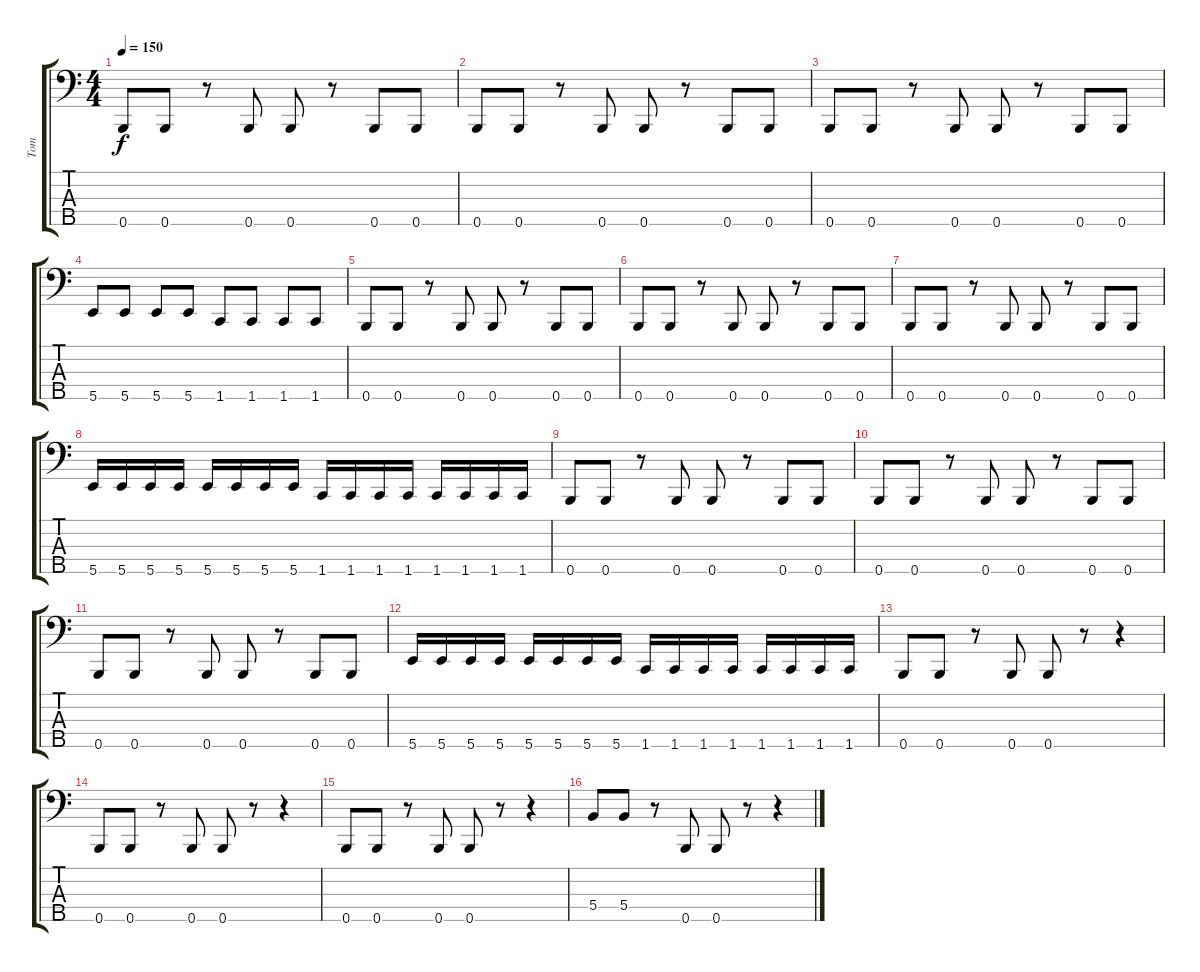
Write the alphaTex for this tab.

\track ("Tom" "Tom") {instrument electricbasspick}
\staff {score tabs}
\tuning (A2 E2 B1 Gb1 B0) {hide}
\ts (4 4)
\tempo 150
\clef f4
\ks c
0.5.8{dy f} 0.5.8 r.8 0.5.8 0.5.8 r.8 0.5.8 0.5.8 |
0.5.8 0.5.8 r.8 0.5.8 0.5.8 r.8 0.5.8 0.5.8 |
0.5.8 0.5.8 r.8 0.5.8 0.5.8 r.8 0.5.8 0.5.8 |
5.5.8 5.5.8 5.5.8 5.5.8 1.5.8 1.5.8 1.5.8 1.5.8 |
0.5.8 0.5.8 r.8 0.5.8 0.5.8 r.8 0.5.8 0.5.8 |
0.5.8 0.5.8 r.8 0.5.8 0.5.8 r.8 0.5.8 0.5.8 |
0.5.8 0.5.8 r.8 0.5.8 0.5.8 r.8 0.5.8 0.5.8 |
5.5.16 5.5.16 5.5.16 5.5.16 5.5.16 5.5.16 5.5.16 5.5.16 1.5.16 1.5.16 1.5.16 1.5.16 1.5.16 1.5.16 1.5.16 1.5.16 |
0.5.8 0.5.8 r.8 0.5.8 0.5.8 r.8 0.5.8 0.5.8 |
0.5.8 0.5.8 r.8 0.5.8 0.5.8 r.8 0.5.8 0.5.8 |
0.5.8 0.5.8 r.8 0.5.8 0.5.8 r.8 0.5.8 0.5.8 |
5.5.16 5.5.16 5.5.16 5.5.16 5.5.16 5.5.16 5.5.16 5.5.16 1.5.16 1.5.16 1.5.16 1.5.16 1.5.16 1.5.16 1.5.16 1.5.16 |
0.5.8 0.5.8 r.8 0.5.8 0.5.8 r.8 r.4 |
0.5.8 0.5.8 r.8 0.5.8 0.5.8 r.8 r.4 |
0.5.8 0.5.8 r.8 0.5.8 0.5.8 r.8 r.4 |
5.4.8 5.4.8 r.8 0.5.8 0.5.8 r.8 r.4
